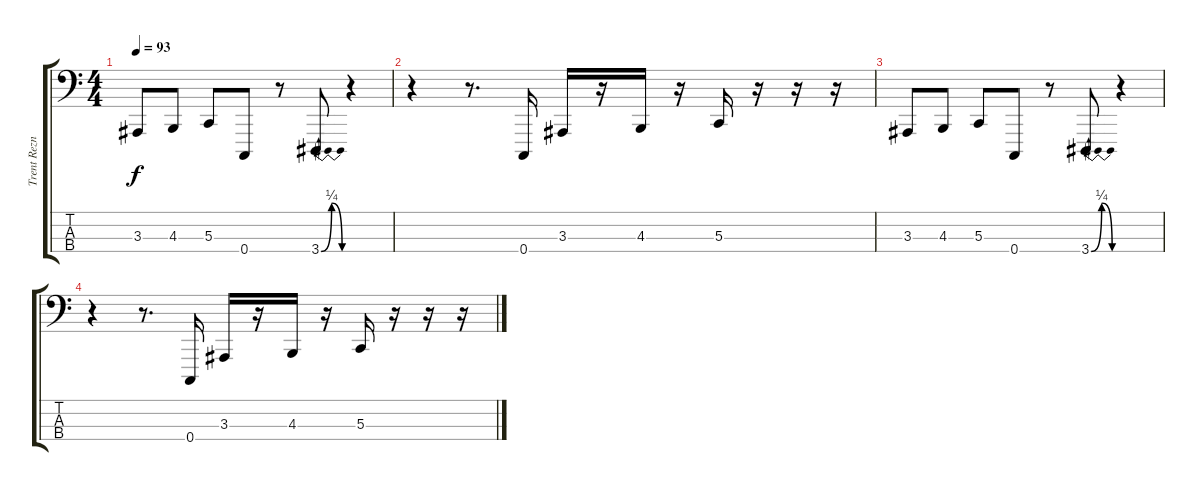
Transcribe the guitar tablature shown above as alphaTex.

\track ("Trent Reznor" "Trent Rezn") {instrument synthbrass1}
\staff {score tabs}
\tuning (F2 C2 G1 C1) {hide}
\ts (4 4)
\tempo 93
\clef f4
\ks c
3.3.8{dy f} 4.3.8 5.3.8 0.4.8 r.8 3.4{be (bendrelease 0 0 55 1 55 1 60 0)}.8 r.4 |
r.4 r.8{d} 0.4.16 3.3.16 r.16 4.3.16 r.16 5.3.16 r.16 r.16 r.16 |
3.3.8 4.3.8 5.3.8 0.4.8 r.8 3.4{be (bendrelease 0 0 55 1 55 1 60 0)}.8 r.4 |
r.4 r.8{d} 0.4.16 3.3.16 r.16 4.3.16 r.16 5.3.16 r.16 r.16 r.16
